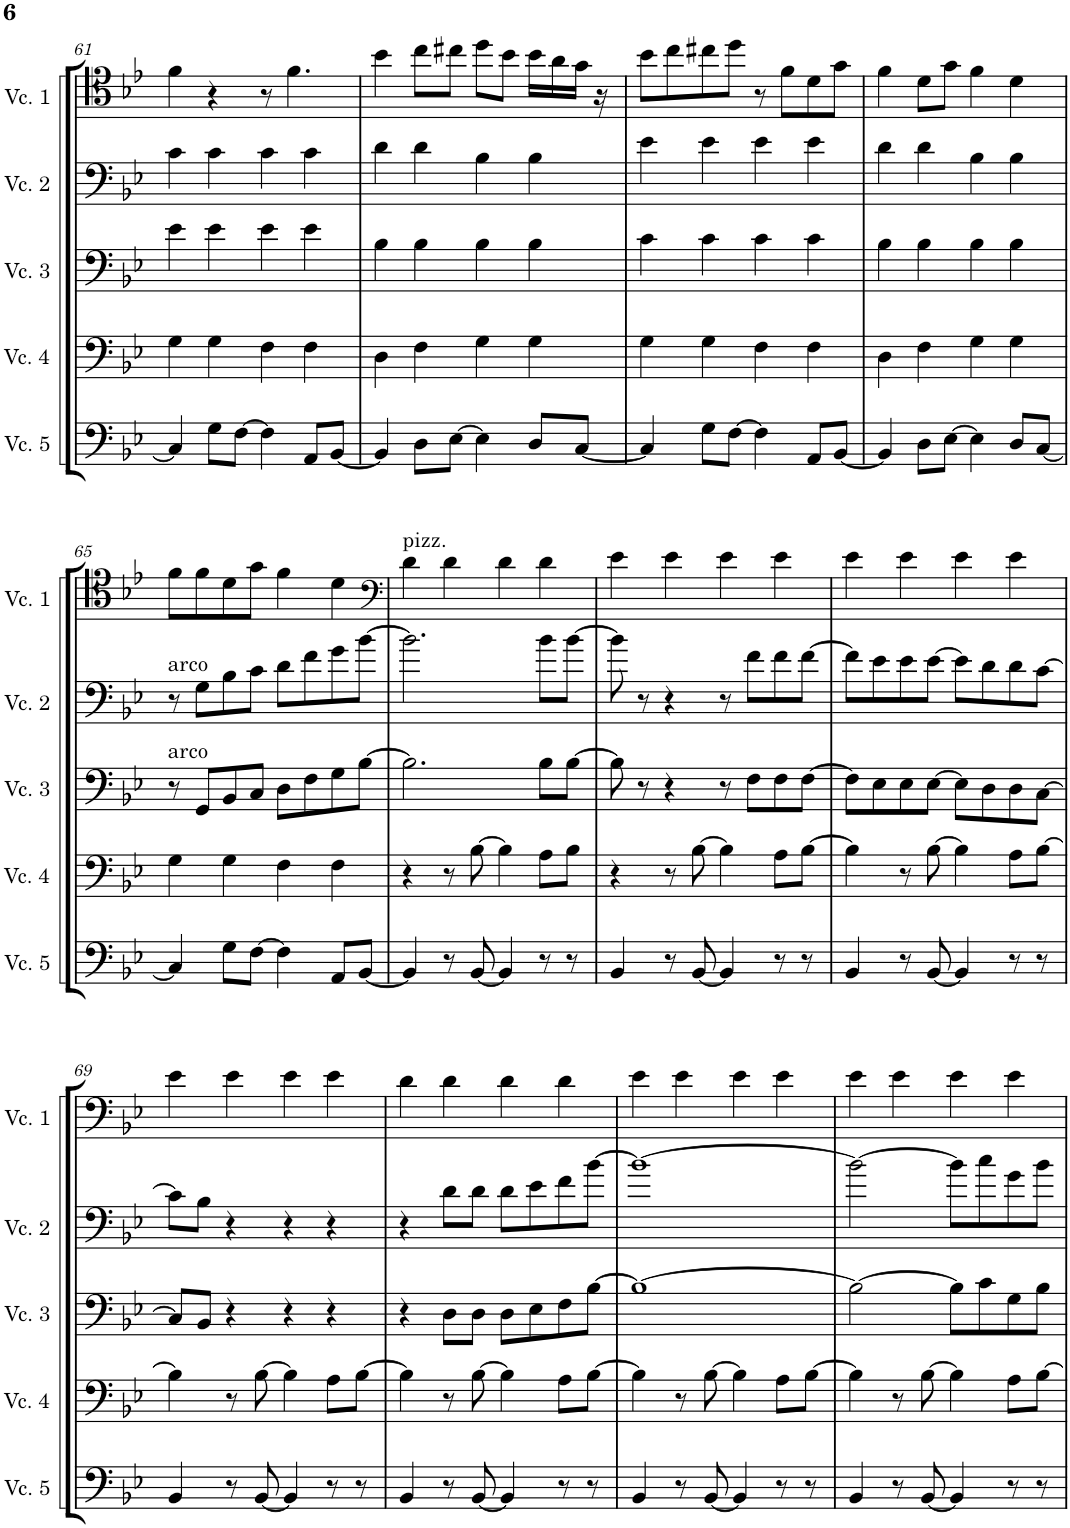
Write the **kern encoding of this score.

**kern	**kern	**kern	**kern	**kern
*part5	*part4	*part3	*part2	*part1
*staff5	*staff4	*staff3	*staff2	*staff1
*I"Cello 5	*I"Cello 4	*I"Cello 3	*I"Cello 2	*I"Cello 1
!!LO:PB:g=z
*clefF4	*clefF4	*clefF4	*clefF4	*clefC4
*k[b-e-]	*k[b-e-]	*k[b-e-]	*k[b-e-]	*k[b-e-]
*M4/4	*M4/4	*M4/4	*M4/4	*M4/4
=61	=61	=61	=61	=61
4C/]	4G\	4e-\	4c\	4f\
8G\L	4G\	4e-\	4c\	4r
[8F\J	.	.	.	.
4F\]	4F\	4e-\	4c\	8r
.	.	.	.	4.f\
8AA/L	4F\	4e-\	4c\	.
[8BB-/J	.	.	.	.
=62	=62	=62	=62	=62
4BB-/]	4D\	4B-\	4d\	4b-\
8D\L	4F\	4B-\	4d\	8cc\L
[8E-\J	.	.	.	8cc#X\J
4E-\]	4G\	4B-\	4B-\	8dd\L
.	.	.	.	8b-\J
8D/L	4G\	4B-\	4B-\	16b-\LL
.	.	.	.	16a\
[8C/J	.	.	.	16g\JJ
.	.	.	.	16r
=63	=63	=63	=63	=63
4C/]	4G\	4c\	4e-\	8b-\L
.	.	.	.	8cc\
8G\L	4G\	4c\	4e-\	8cc#X\
[8F\J	.	.	.	8dd\J
4F\]	4F\	4c\	4e-\	8r
.	.	.	.	8f\L
8AA/L	4F\	4c\	4e-\	8d\
[8BB-/J	.	.	.	8g\J
=64	=64	=64	=64	=64
4BB-/]	4D\	4B-\	4d\	4f\
8D\L	4F\	4B-\	4d\	8d\L
[8E-\J	.	.	.	8g\J
4E-\]	4G\	4B-\	4B-\	4f\
8D/L	4G\	4B-\	4B-\	4d\
[8C/J	.	.	.	.
!!LO:LB:g=z
=65	=65	=65	=65	=65
!	!	!	!LO:TX:a:t=arco	!
!	!	!LO:TX:a:t=arco	!	!
4C/]	4G\	8r	8r	8f\L
.	.	8GG/L	8G\L	8f\
8G\L	4G\	8BB-/	8B-\	8d\
[8F\J	.	8C/J	8c\J	8g\J
4F\]	4F\	8D\L	8d\L	4f\
.	.	8F\	8f\	.
8AA/L	4F\	8G\	8g\	4d\
[8BB-/J	.	[8B-\J	[8b-\J	.
=66	=66	=66	=66	=66
*	*	*	*	*clefF4
!	!	!	!	!LO:TX:a:t=pizz.
4BB-/]	4r	2.B-\]	2.b-\]	4d\
8r	8r	.	.	4d\
[8BB-/	[8B-\	.	.	.
4BB-/]	4B-\]	.	.	4d\
8r	8A\L	8B-\L	8b-\L	4d\
8r	8B-\J	[8B-\J	[8b-\J	.
=67	=67	=67	=67	=67
4BB-/	4r	8B-\]	8b-\]	4e-\
.	.	8r	8r	.
8r	8r	4r	4r	4e-\
[8BB-/	[8B-\	.	.	.
4BB-/]	4B-\]	8r	8r	4e-\
.	.	8F\L	8f\L	.
8r	8A\L	8F\	8f\	4e-\
8r	[8B-\J	[8F\J	[8f\J	.
=68	=68	=68	=68	=68
4BB-/	4B-\]	8F\L]	8f\L]	4e-\
.	.	8E-\	8e-\	.
8r	8r	8E-\	8e-\	4e-\
[8BB-/	[8B-\	[8E-\J	[8e-\J	.
4BB-/]	4B-\]	8E-\L]	8e-\L]	4e-\
.	.	8D\	8d\	.
8r	8A\L	8D\	8d\	4e-\
8r	[8B-\J	[8C\J	[8c\J	.
!!LO:LB:g=z
=69	=69	=69	=69	=69
4BB-/	4B-\]	8C/L]	8c\L]	4e-\
.	.	8BB-/J	8B-\J	.
8r	8r	4r	4r	4e-\
[8BB-/	[8B-\	.	.	.
4BB-/]	4B-\]	4r	4r	4e-\
8r	8A\L	4r	4r	4e-\
8r	[8B-\J	.	.	.
=70	=70	=70	=70	=70
4BB-/	4B-\]	4r	4r	4d\
8r	8r	8D\L	8d\L	4d\
[8BB-/	[8B-\	8D\J	8d\J	.
4BB-/]	4B-\]	8D\L	8d\L	4d\
.	.	8E-\	8e-\	.
8r	8A\L	8F\	8f\	4d\
8r	[8B-\J	[8B-\J	[8b-\J	.
=71	=71	=71	=71	=71
4BB-/	4B-\]	1B-_	1b-_	4e-\
8r	8r	.	.	4e-\
[8BB-/	[8B-\	.	.	.
4BB-/]	4B-\]	.	.	4e-\
8r	8A\L	.	.	4e-\
8r	[8B-\J	.	.	.
=72	=72	=72	=72	=72
4BB-/	4B-\]	2B-\_	2b-\_	4e-\
8r	8r	.	.	4e-\
[8BB-/	[8B-\	.	.	.
4BB-/]	4B-\]	8B-\L]	8b-\L]	4e-\
.	.	8c\	8cc\	.
8r	8A\L	8G\	8g\	4e-\
8r	[8B-\J	8B-\J	8b-\J	.
=	=	=	=	=
*-	*-	*-	*-	*-
